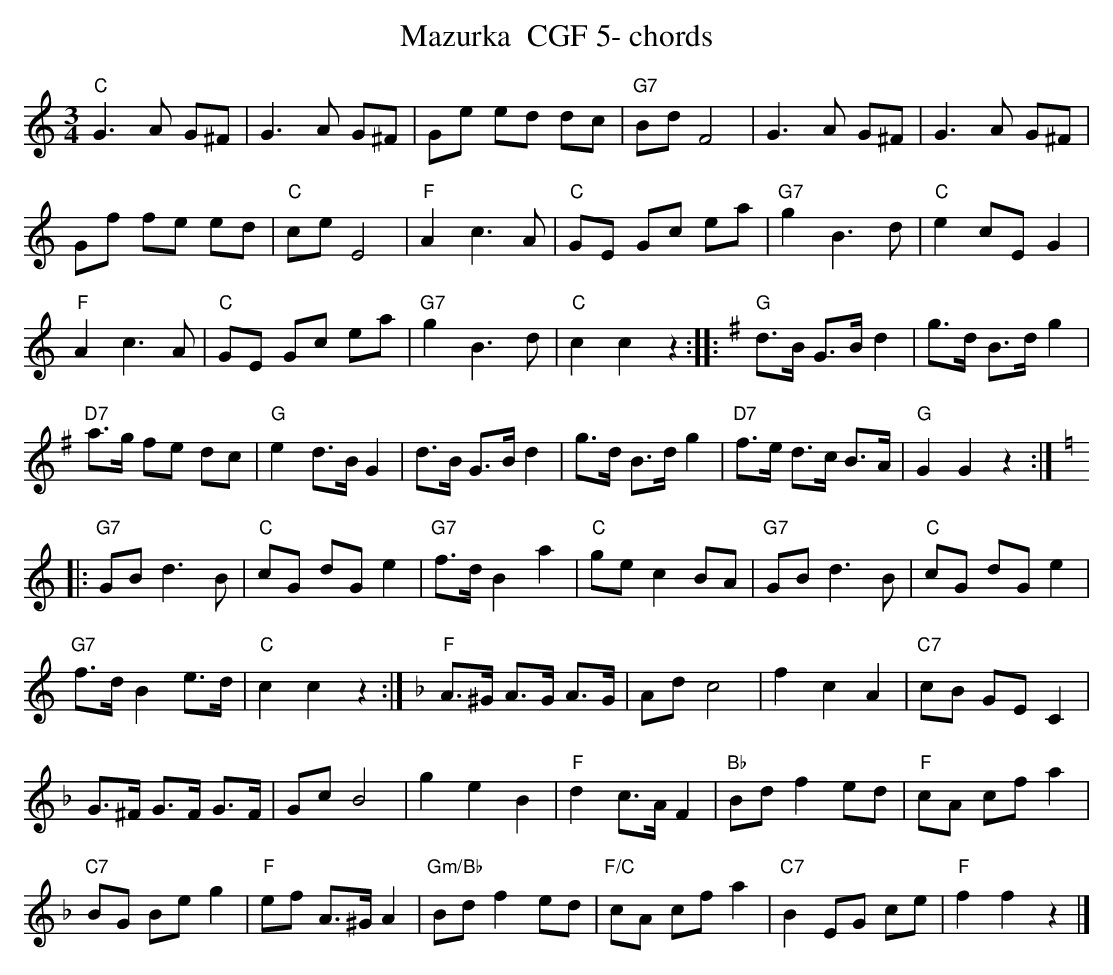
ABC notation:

X:1
T:Mazurka  CGF 5- chords
M:3/4
L:1/8
K:Cmaj%%MIDI gchordon
"C"G3A G^F | G3A G^F | Ge ed dc | "G7"BdF4 | G3A G^F | G3A G^F |
Gf fe ed | "C"ceE4 | "F"A2c3A | "C"GE Gc ea | "G7"g2B3d | "C"e2cEG2 |
"F"A2c3A | "C"GE Gc ea | "G7"g2B3d | "C"c2c2z2 :: [K:Gmaj] "G"d>B G>Bd2 | g>d B>dg2 |
"D7"a>g fe dc | "G"e2d>BG2 | d>B G>Bd2 | g>d B>dg2 | "D7"f>e d>c B>A | "G"G2G2z2 :: [K:Cmaj]
"G7"GBd3B | "C"cG dGe2 | "G7"f>dB2a2 | "C"gec2BA | "G7"GBd3B | "C"cG dGe2 |
"G7"f>dB2e>d | "C"c2c2z2 :| [K:Fmaj] "F"A>^G A>G A>G | Adc4 | f2c2A2 | "C7"cB GEC2 |
G>^F G>F G>F | GcB4 | g2e2B2 | "F"d2c>AF2 | "Bb"Bdf2ed | "F"cA cfa2 |
"C7"BG Beg2 | "F"ef A>^GA2 | "Gm/Bb"Bdf2ed | "F/C"cA cfa2 | "C7"B2EG ce | "F"f2f2z2 |]
